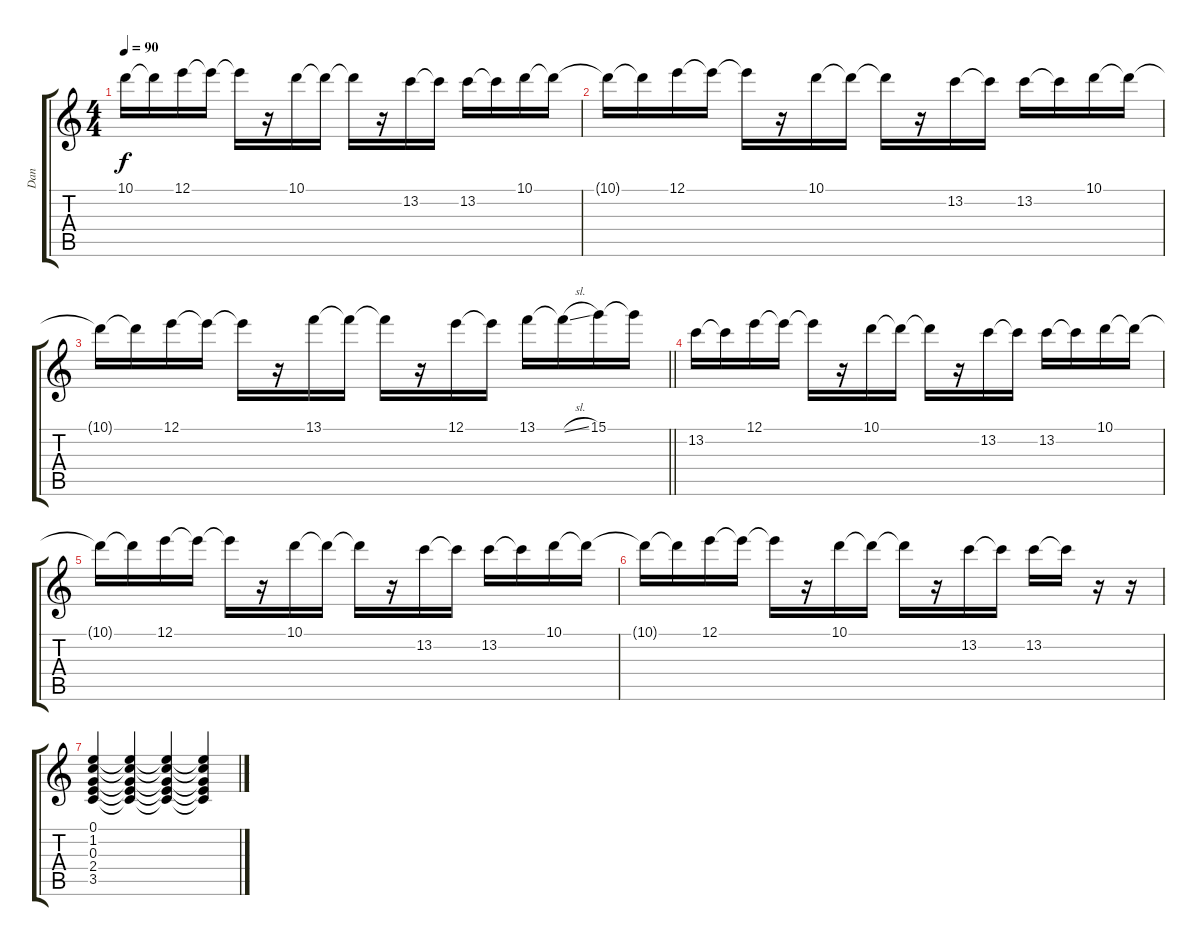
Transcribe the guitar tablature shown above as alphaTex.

\track ("Dan" "Dan") {instrument overdrivenguitar}
\staff {score tabs}
\tuning (E4 B3 G3 D3 A2 E2) {hide}
\ts (4 4)
\tempo 90
\clef g2
\ks c
10.1{t}.16{dy f} 10.1{t}.16 12.1.16 12.1{t}.16 12.1{t}.16 r.16 10.1.16 10.1{t}.16 10.1{t}.16 r.16 13.2.16 13.2{t}.16 13.2.16 13.2{t}.16 10.1.16 10.1{t}.16 |
10.1{t}.16 10.1{t}.16 12.1.16 12.1{t}.16 12.1{t}.16 r.16 10.1.16 10.1{t}.16 10.1{t}.16 r.16 13.2.16 13.2{t}.16 13.2.16 13.2{t}.16 10.1.16 10.1{t}.16 |
\barLineRight lightlight
10.1{t}.16 10.1{t}.16 12.1.16 12.1{t}.16 12.1{t}.16 r.16 13.1.16 13.1{t}.16 13.1{t}.16 r.16 12.1.16 12.1{t}.16 13.1.16 13.1{sl t}.16 15.1.16 15.1{t}.16 |
13.2.16 13.2{t}.16 12.1.16 12.1{t}.16 12.1{t}.16 r.16 10.1.16 10.1{t}.16 10.1{t}.16 r.16 13.2.16 13.2{t}.16 13.2.16 13.2{t}.16 10.1.16 10.1{t}.16 |
10.1{t}.16 10.1{t}.16 12.1.16 12.1{t}.16 12.1{t}.16 r.16 10.1.16 10.1{t}.16 10.1{t}.16 r.16 13.2.16 13.2{t}.16 13.2.16 13.2{t}.16 10.1.16 10.1{t}.16 |
10.1{t}.16 10.1{t}.16 12.1.16 12.1{t}.16 12.1{t}.16 r.16 10.1.16 10.1{t}.16 10.1{t}.16 r.16 13.2.16 13.2{t}.16 13.2.16 13.2{t}.16 r.16 r.16 |
(0.1 1.2 0.3 2.4 3.5).4 (0.1{t} 1.2{t} 0.3{t} 2.4{t} 3.5{t}).4 (0.1{t} 1.2{t} 0.3{t} 2.4{t} 3.5{t}).4 (0.1{t} 1.2{t} 0.3{t} 2.4{t} 3.5{t}).4
